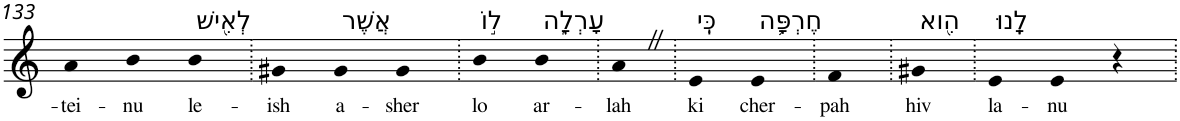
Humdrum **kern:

**kern	**text
*part1	*part1
*staff1	*staff1
*I"Piano	*
*I'Pno	*
!!LO:PB:g=z
*clefG2	*
*k[]	*
=133	=133
!	!LO:LY:b
4a	-tei-
!	!LO:LY:b
4b	-nu
!LO:TX:a:t=לְאִ֖ישׁ	!
!	!LO:LY:b
4b	le-
=134.	=134.
!	!LO:LY:b
4g#X	-ish
!LO:TX:a:t=אֲשֶׁר	!
!	!LO:LY:b
4g#	a-
!	!LO:LY:b
4g#	-sher
=135.	=135.
!LO:TX:a:t=ל֣וֹ	!
!	!LO:LY:b
4b	lo
!LO:TX:a:t=עָרְלָ֑ה	!
!	!LO:LY:b
4b	ar-
=136.	=136.
!	!LO:LY:b
4aZ	-lah
=137.	=137.
!LO:TX:a:t=כִּֽי	!
!	!LO:LY:b
4e	ki
!LO:TX:a:t=חֶרְפָּ֥ה	!
!	!LO:LY:b
4e	cher-
=138.	=138.
!	!LO:LY:b
4f	-pah
=139.	=139.
!LO:TX:a:t=הִ֖וא	!
!	!LO:LY:b
4g#X	hiv
=140.	=140.
!LO:TX:a:t=לָֽנוּ	!
!	!LO:LY:b
4e	la-
!	!LO:LY:b
4e	-nu
4r	.
=.	=.
*-	*-
